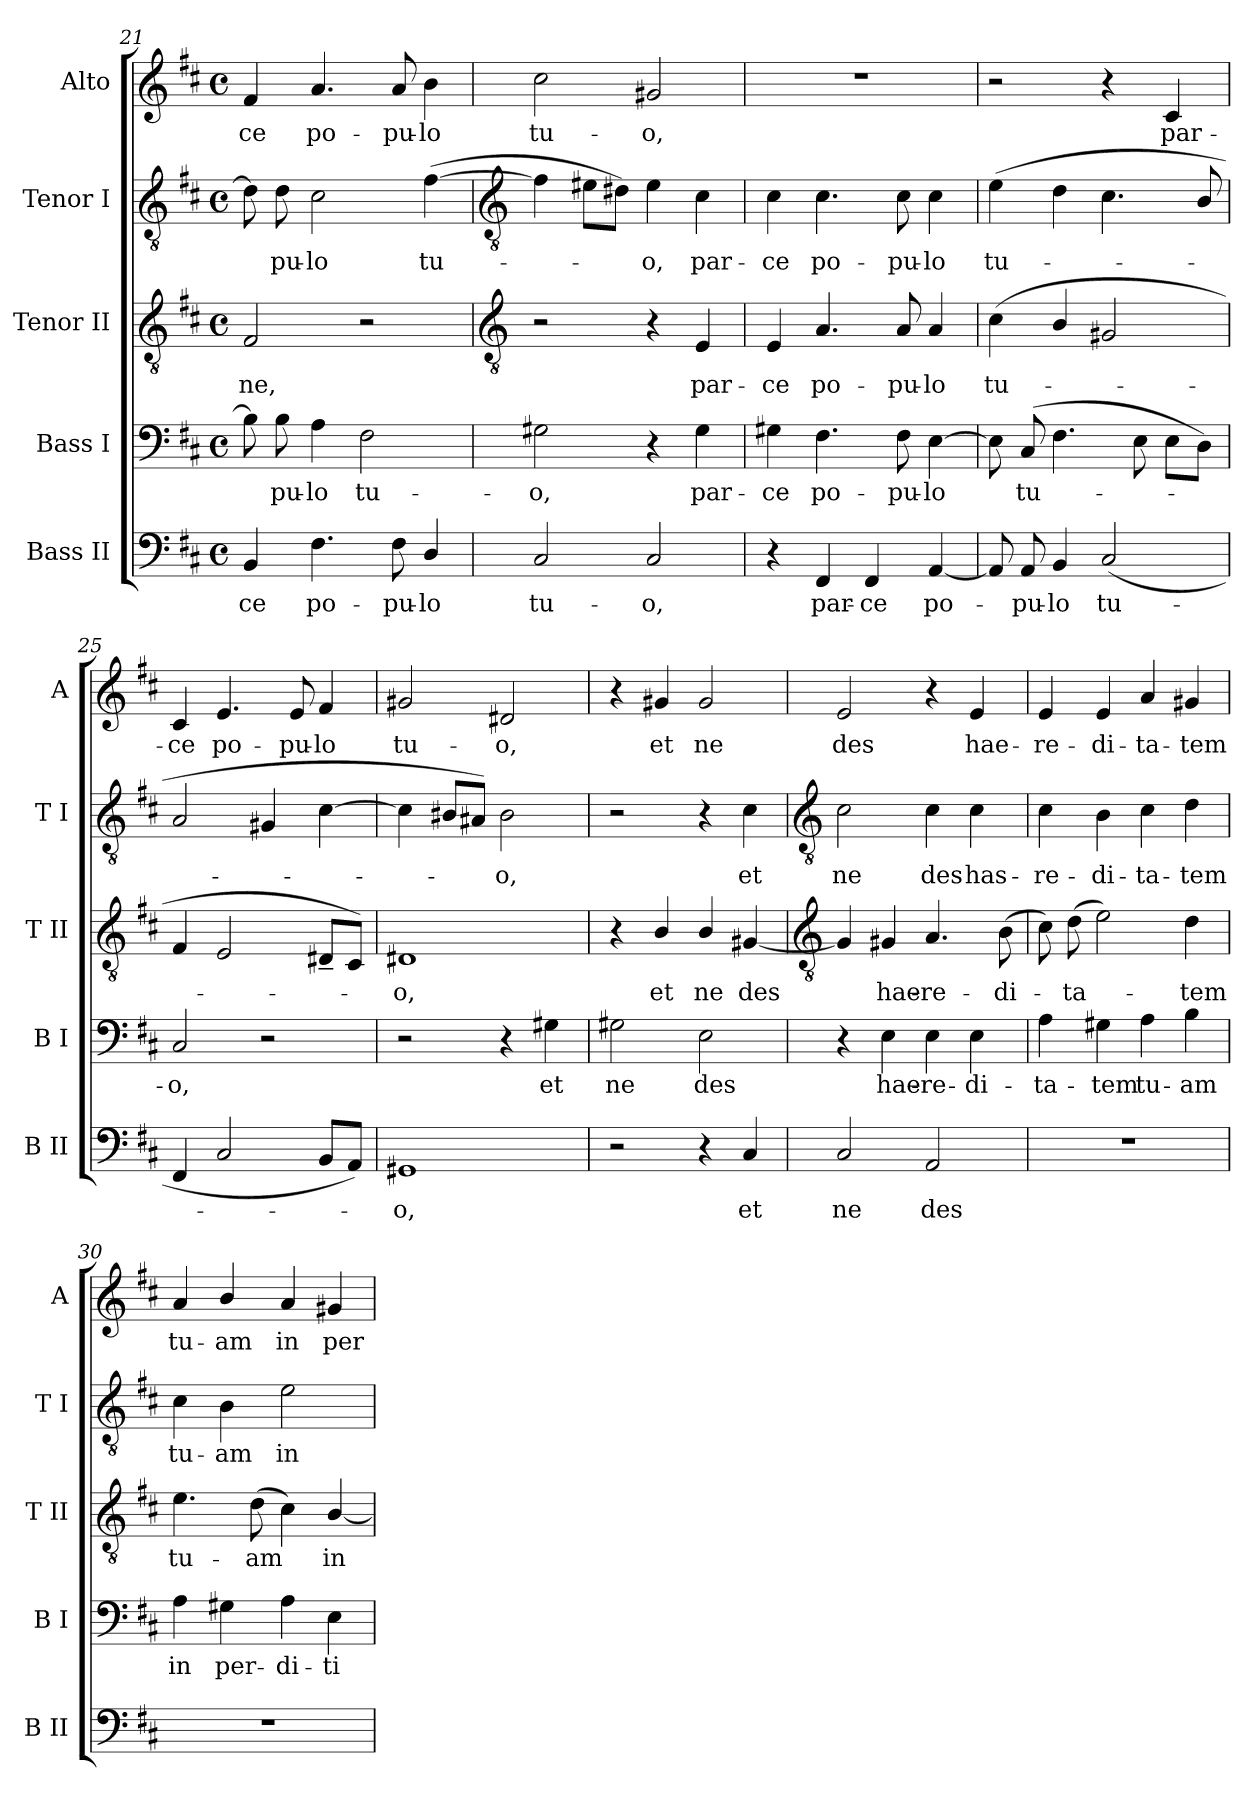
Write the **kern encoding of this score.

**kern	**text	**kern	**text	**kern	**text	**kern	**text	**kern	**text
*part5	*part5	*part4	*part4	*part3	*part3	*part2	*part2	*part1	*part1
*staff5	*staff5	*staff4	*staff4	*staff3	*staff3	*staff2	*staff2	*staff1	*staff1
*I"Bass II	*	*I"Bass I	*	*I"Tenor II	*	*I"Tenor I	*	*I"Alto	*
*I'B II	*	*I'B I	*	*I'T II	*	*I'T I	*	*I'A	*
*clefF4	*	*clefF4	*	*clefGv2	*	*clefGv2	*	*clefG2	*
*k[f#c#]	*	*k[f#c#]	*	*k[f#c#]	*	*k[f#c#]	*	*k[f#c#]	*
*D:	*	*D:	*	*D:	*	*D:	*	*D:	*
*M4/4	*	*M4/4	*	*M4/4	*	*M4/4	*	*M4/4	*
*met(c)	*	*met(c)	*	*met(c)	*	*met(c)	*	*met(c)	*
=21	=21	=21	=21	=21	=21	=21	=21	=21	=21
!	!LO:LY:b	!	!	!	!LO:LY:b	!	!	!	!LO:LY:b
4BB	-ce	8B]	.	2F#	-ne,	8d]	.	4f#	-ce
!	!	!	!LO:LY:b	!	!	!	!LO:LY:b	!	!
.	.	8B	pu-	.	.	8d	pu-	.	.
!	!LO:LY:b	!	!LO:LY:b	!	!	!	!LO:LY:b	!	!LO:LY:b
4.F#	po-	4A	-lo	.	.	2c#	-lo	4.a	po-
!	!	!	!LO:LY:b	!	!	!	!	!	!
.	.	2F#	tu-	2r	.	.	.	.	.
!	!LO:LY:b	!	!	!	!	!	!	!	!LO:LY:b
8F#	-pu-	.	.	.	.	.	.	8a	-pu-
!	!LO:LY:b	!	!	!	!	!	!LO:LY:b	!	!LO:LY:b
4D/	-lo	.	.	.	.	(>[4f#	tu-	4b	-lo
!!LO:LB:g=z
=22	=22	=22	=22	=22	=22	=22	=22	=22	=22
*	*	*	*	*clefGv2	*	*clefGv2	*	*	*
!	!LO:LY:b	!	!LO:LY:b	!	!	!	!	!	!LO:LY:b
2C#	tu-	2G#X	-o,	2r	.	4f#]	.	2cc#	tu-
.	.	.	.	.	.	8e#XL	.	.	.
.	.	.	.	.	.	8d#XJ)	.	.	.
!	!LO:LY:b	!	!	!	!	!	!LO:LY:b	!	!LO:LY:b
2C#	-o,	4r	.	4r	.	4e#	o,	2g#X	-o,
!	!	!	!LO:LY:b	!	!LO:LY:b	!	!LO:LY:b	!	!
.	.	4G#	par-	4E	par-	4c#	par-	.	.
=23	=23	=23	=23	=23	=23	=23	=23	=23	=23
!	!	!	!LO:LY:b	!	!LO:LY:b	!	!LO:LY:b	!	!
4r	.	4G#X	-ce	4E	-ce	4c#	-ce	1r	.
!	!LO:LY:b	!	!LO:LY:b	!	!LO:LY:b	!	!LO:LY:b	!	!
4FF#	par-	4.F#	po-	4.A	po-	4.c#	po-	.	.
!	!LO:LY:b	!	!	!	!	!	!	!	!
4FF#	-ce	.	.	.	.	.	.	.	.
!	!	!	!LO:LY:b	!	!LO:LY:b	!	!LO:LY:b	!	!
.	.	8F#	-pu-	8A	-pu-	8c#	-pu-	.	.
!	!LO:LY:b	!	!LO:LY:b	!	!LO:LY:b	!	!LO:LY:b	!	!
[4AA	po-	[4E	-lo	4A	-lo	4c#	-lo	.	.
=24	=24	=24	=24	=24	=24	=24	=24	=24	=24
!	!	!	!	!	!LO:LY:b	!	!LO:LY:b	!	!
8AA]	.	8E]	.	(<4c#	tu-	(<4e	tu-	2r	.
!	!LO:LY:b	!	!LO:LY:b	!	!	!	!	!	!
8AA	pu-	(>8C#	tu-	.	.	.	.	.	.
!	!LO:LY:b	!	!	!	!	!	!	!	!
4BB	-lo	4.F#	.	4B/	.	4d	.	.	.
!	!LO:LY:b	!	!	!	!	!	!	!	!
(<2C#	tu-	.	.	2G#X	.	4.c#	.	4r	.
.	.	8E	.	.	.	.	.	.	.
!	!	!	!	!	!	!	!	!	!LO:LY:b
.	.	8EL	.	.	.	.	.	4c#	par-
.	.	8DJ)	.	.	.	8B/	.	.	.
=25	=25	=25	=25	=25	=25	=25	=25	=25	=25
!	!	!	!LO:LY:b	!	!	!	!	!	!LO:LY:b
4FF#	.	2C#	o,	4F#	.	2A	.	4c#	-ce
!	!	!	!	!	!	!	!	!	!LO:LY:b
2C#	.	.	.	2E	.	.	.	4.e	po-
.	.	2r	.	.	.	4G#X	.	.	.
!	!	!	!	!	!	!	!	!	!LO:LY:b
.	.	.	.	.	.	.	.	8e	-pu-
!	!	!	!	!	!	!	!	!	!LO:LY:b
8BBL	.	.	.	8D#X~L	.	[4c#	.	4f#	-lo
8AAJ)	.	.	.	8C#J)	.	.	.	.	.
=26	=26	=26	=26	=26	=26	=26	=26	=26	=26
!	!LO:LY:b	!	!	!	!LO:LY:b	!	!	!	!LO:LY:b
1GG#X	o,	2r	.	1D#X	o,	4c#]	.	2g#X	tu-
.	.	.	.	.	.	8B#XL	.	.	.
.	.	.	.	.	.	8A#XJ)	.	.	.
!	!	!	!	!	!	!	!LO:LY:b	!	!LO:LY:b
.	.	4r	.	.	.	2B#	o,	2d#X	-o,
!	!	!	!LO:LY:b	!	!	!	!	!	!
.	.	4G#X	et	.	.	.	.	.	.
=27	=27	=27	=27	=27	=27	=27	=27	=27	=27
!	!	!	!LO:LY:b	!	!	!	!	!	!
2r	.	2G#X	ne	4r	.	2r	.	4r	.
!	!	!	!	!	!LO:LY:b	!	!	!	!LO:LY:b
.	.	.	.	4B/	et	.	.	4g#X	et
!	!	!	!LO:LY:b	!	!LO:LY:b	!	!	!	!LO:LY:b
4r	.	2E	des	4B/	ne	4r	.	2g#	ne
!	!LO:LY:b	!	!	!	!LO:LY:b	!	!LO:LY:b	!	!
4C#	et	.	.	[4G#X	des	4c#	et	.	.
!!LO:LB:g=z
=28	=28	=28	=28	=28	=28	=28	=28	=28	=28
*	*	*	*	*clefGv2	*	*clefGv2	*	*	*
!	!LO:LY:b	!	!	!	!	!	!LO:LY:b	!	!LO:LY:b
2C#	ne	4r	.	4G#]	.	2c#	ne	2e	des
!	!	!	!LO:LY:b	!	!LO:LY:b	!	!	!	!
.	.	4E	hae-	4G#	hae-	.	.	.	.
!	!LO:LY:b	!	!LO:LY:b	!	!LO:LY:b	!	!LO:LY:b	!	!
2AA	des	4E	-re-	4.A	-re-	4c#	des	4r	.
!	!	!	!LO:LY:b	!	!	!	!LO:LY:b	!	!LO:LY:b
.	.	4E	-di-	.	.	4c#	has-	4e	hae-
!	!	!	!	!	!LO:LY:b	!	!	!	!
.	.	.	.	(>8B	-di-	.	.	.	.
=29	=29	=29	=29	=29	=29	=29	=29	=29	=29
!	!	!	!LO:LY:b	!	!	!	!LO:LY:b	!	!LO:LY:b
1r	.	4A	-ta-	8c#)	.	4c#	-re-	4e	-re-
!	!	!	!	!	!LO:LY:b	!	!	!	!
.	.	.	.	(>8d	ta-	.	.	.	.
!	!	!	!LO:LY:b	!	!	!	!LO:LY:b	!	!LO:LY:b
.	.	4G#X	-tem	2e)	.	4B	-di-	4e	-di-
!	!	!	!LO:LY:b	!	!	!	!LO:LY:b	!	!LO:LY:b
.	.	4A	tu-	.	.	4c#	-ta-	4a	-ta-
!	!	!	!LO:LY:b	!	!LO:LY:b	!	!LO:LY:b	!	!LO:LY:b
.	.	4B	-am	4d	tem	4d	-tem	4g#X	-tem
=30	=30	=30	=30	=30	=30	=30	=30	=30	=30
!	!	!	!LO:LY:b	!	!LO:LY:b	!	!LO:LY:b	!	!LO:LY:b
1r	.	4A	in	4.e	tu-	4c#	tu-	4a	tu-
!	!	!	!LO:LY:b	!	!	!	!LO:LY:b	!	!LO:LY:b
.	.	4G#X	per-	.	.	4B	-am	4b/	-am
!	!	!	!	!	!LO:LY:b	!	!	!	!
.	.	.	.	(>8d	-am	.	.	.	.
!	!	!	!LO:LY:b	!	!	!	!LO:LY:b	!	!LO:LY:b
.	.	4A	-di-	4c#)	.	2e	in	4a	in
!	!	!	!LO:LY:b	!	!LO:LY:b	!	!	!	!LO:LY:b
.	.	4E	-ti-	[4B/	in	.	.	4g#X	per-
=	=	=	=	=	=	=	=	=	=
*-	*-	*-	*-	*-	*-	*-	*-	*-	*-
